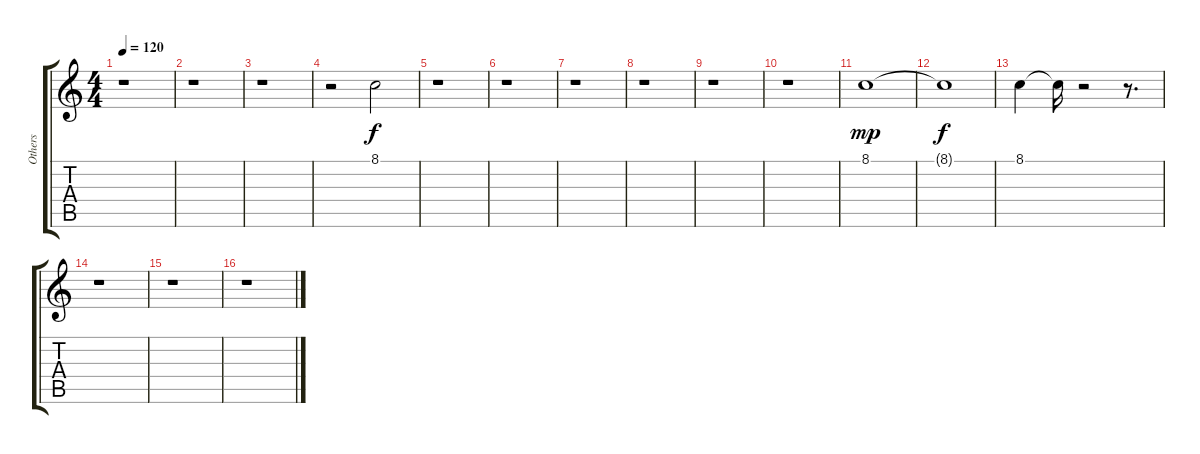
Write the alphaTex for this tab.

\track ("Others" "Others") {instrument seashore}
\staff {score tabs}
\tuning (E4 B3 G3 D3 A2 E2) {hide}
\ts (4 4)
\tempo 120
\clef g2
\ks c
r.1{dy f} |
r.1 |
r.1 |
r.2 8.1.2 |
r.1 |
r.1 |
r.1 |
r.1 |
r.1 |
r.1 |
8.1.1{dy mp} |
8.1{t}.1{dy f} |
8.1.4 8.1{t}.16 r.2 r.8{d} |
r.1 |
r.1 |
r.1
